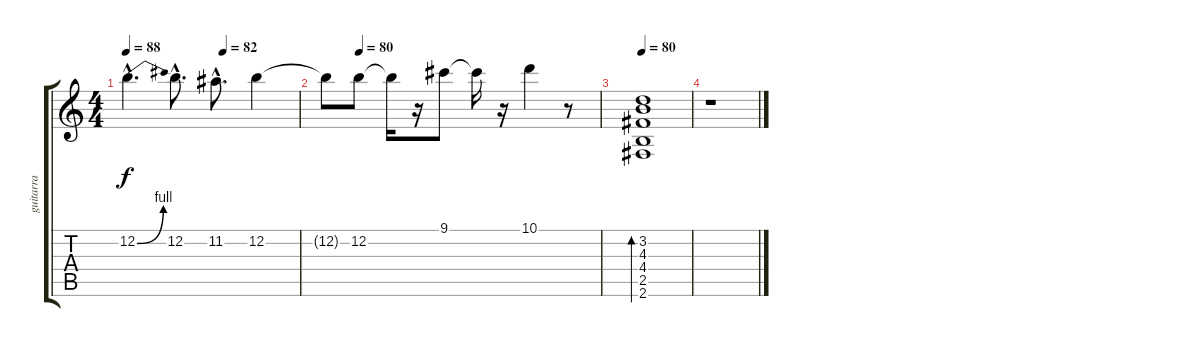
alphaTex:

\track ("guitarra" "guitarra") {instrument overdrivenguitar}
\staff {score tabs}
\tuning (E4 B3 G3 D3 A2 E2) {hide}
\ts (4 4)
\tempo 88
\tempo (82 0.5625)
\clef g2
\ks c
12.2{be (bend 0 0 60 4) hac}.4{d dy f} 12.2{hac}.8{d} 11.2{hac}.8{d} 12.2.4 |
\tempo (80 0.125)
12.2{t}.8 12.2.8 12.2{t}.16 r.16 9.1.8 9.1{t}.16 r.16 10.1.4 r.8 |
\tempo 80
(3.2 4.3 4.4 2.5 2.6).1{bd 480} |
r.1
